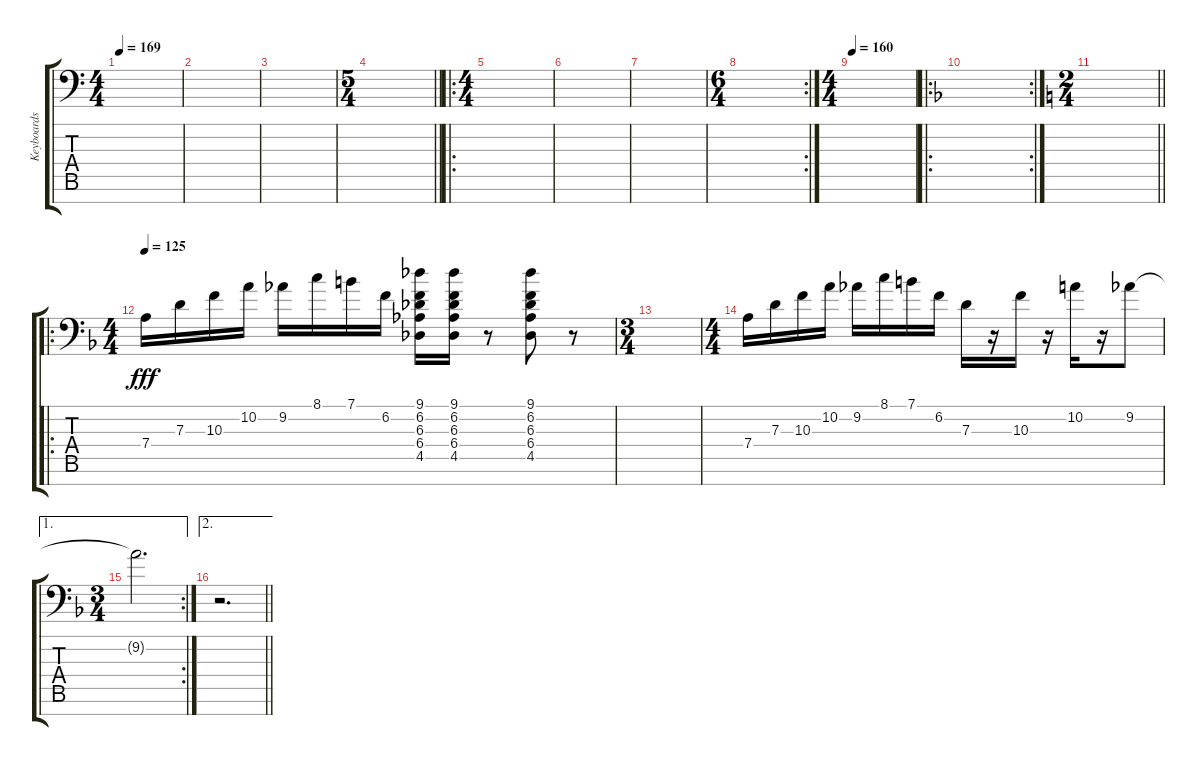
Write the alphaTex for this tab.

\track ("Keyboards 2" "Keyboards ") {instrument stringensemble1}
\staff {score tabs}
\tuning (E4 B3 G3 D3 A2 E2 A1) {hide}
\ts (4 4)
\tempo 169
\clef f4
\ks c
|
|
|
\ts (5 4)
\barLineRight lightlight
|
\ro
\ts (4 4)
|
|
|
\rc 2
\ts (6 4)
|
\ts (4 4)
\tempo 160
|
\ro
\rc 2
\ks f
|
\ts (2 4)
\barLineRight lightlight
\ks c
|
\ro
\ts (4 4)
\tempo 125
\ks f
7.4.16{dy fff} 7.3.16 10.3.16 10.2.16 9.2.16 8.1.16 7.1.16 6.2.16 (9.1 6.2 6.3 6.4 4.5).16 (9.1 6.2 6.3 6.4 4.5).16 r.8 (9.1 6.2 6.3 6.4 4.5).8 r.8 |
\ts (3 4)
|
\ts (4 4)
7.4.16 7.3.16 10.3.16 10.2.16 9.2.16 8.1.16 7.1.16 6.2.16 7.3.16 r.16 10.3.16 r.16 10.2.16 r.16 9.2.8 |
\ae 1
\rc 2
\ts (3 4)
9.2{t}.2{d} |
\ae 2
\barLineRight lightlight
r.2{d}
